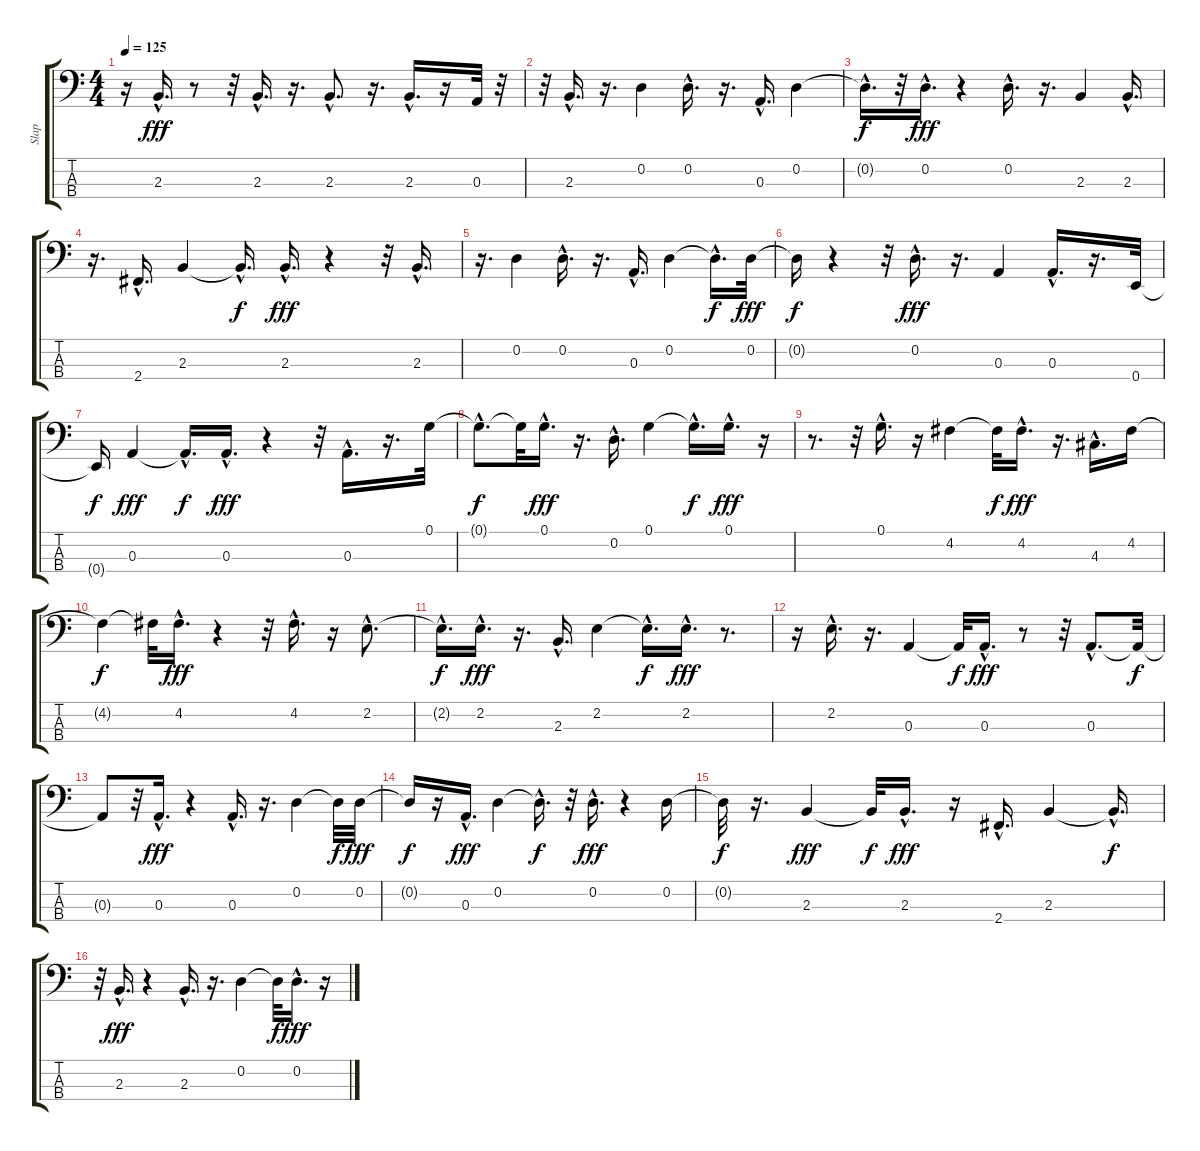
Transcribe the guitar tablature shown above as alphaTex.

\track ("Slap" "Slap") {instrument slapbass2}
\staff {score tabs}
\tuning (G2 D2 A1 E1) {hide}
\ts (4 4)
\tempo 125
\clef f4
\ks c
r.16{dy fff} 2.3{hac}.16{d} r.8 r.32 2.3{hac}.16{d} r.16{d} 2.3{hac}.8{d} r.16{d} 2.3{hac}.16{d} r.16 0.3.32 r.32 |
r.32 2.3{hac}.16{d} r.16{d} 0.2.4 0.2{hac}.16{d} r.16{d} 0.3{hac}.16{d} 0.2.4 |
0.2{hac t}.16{d dy f} r.32 0.2{hac}.16{d dy fff} r.4 0.2{hac}.16{d} r.16{d} 2.3.4 2.3{hac}.16{d} |
r.16{d} 2.4{hac}.16{d} 2.3.4 2.3{hac t}.16{d dy f} 2.3{hac}.16{d dy fff} r.4 r.32 2.3{hac}.16{d} |
r.16{d} 0.2.4 0.2{hac}.16{d} r.16{d} 0.3{hac}.16{d} 0.2.4 0.2{hac t}.16{d dy f} 0.2.32{dy fff} |
0.2{t}.16{dy f} r.4 r.32 0.2{hac}.16{d dy fff} r.16{d} 0.3.4 0.3{hac}.16{d} r.16{d} 0.4.32 |
0.4{t}.16{dy f} 0.3.4{dy fff} 0.3{hac t}.16{d dy f} 0.3{hac}.16{d dy fff} r.4 r.32 0.3{hac}.16{d} r.16{d} 0.1.32 |
0.1{hac t}.8{d dy f} 0.1{t}.32 0.1{hac}.16{d dy fff} r.16{d} 0.2{hac}.16{d} 0.1.4 0.1{hac t}.16{d dy f} 0.1{hac}.16{d dy fff} r.16 |
r.8{d} r.32 0.1{hac}.16{d} r.16 4.2.4 4.2{t}.32{dy f} 4.2{hac}.16{d dy fff} r.16{d} 4.3{hac}.16{d} 4.2.16 |
4.2{t}.4{dy f} 4.2{t}.32 4.2{hac}.16{d dy fff} r.4 r.32 4.2{hac}.16{d} r.16 2.2{hac}.8{d} |
2.2{hac t}.16{d dy f} 2.2{hac}.16{d dy fff} r.16{d} 2.3{hac}.16{d} 2.2.4 2.2{hac t}.16{d dy f} 2.2{hac}.16{d dy fff} r.8{d} |
r.16 2.2{hac}.16{d} r.16{d} 0.3.4 0.3{t}.32{dy f} 0.3{hac}.16{d dy fff} r.8 r.32 0.3{hac}.8{d} 0.3{t}.32{dy f} |
0.3{t}.8 r.32 0.3{hac}.16{d dy fff} r.4 0.3{hac}.16{d} r.16{d} 0.2.4 0.2{t}.32{dy f} 0.2.32{dy fff} |
0.2{t}.16{dy f} r.16 0.3{hac}.16{d dy fff} 0.2.4 0.2{hac t}.16{d dy f} r.32 0.2{hac}.16{d dy fff} r.4 0.2.16 |
0.2{t}.32{dy f} r.16{d} 2.3.4{dy fff} 2.3{t}.32{dy f} 2.3{hac}.16{d dy fff} r.16 2.4{hac}.16{d} 2.3.4 2.3{hac t}.16{d dy f} |
r.32 2.3{hac}.16{d dy fff} r.4 2.3{hac}.16{d} r.16{d} 0.2.4 0.2{t}.32{dy f} 0.2{hac}.16{d dy fff} r.16
